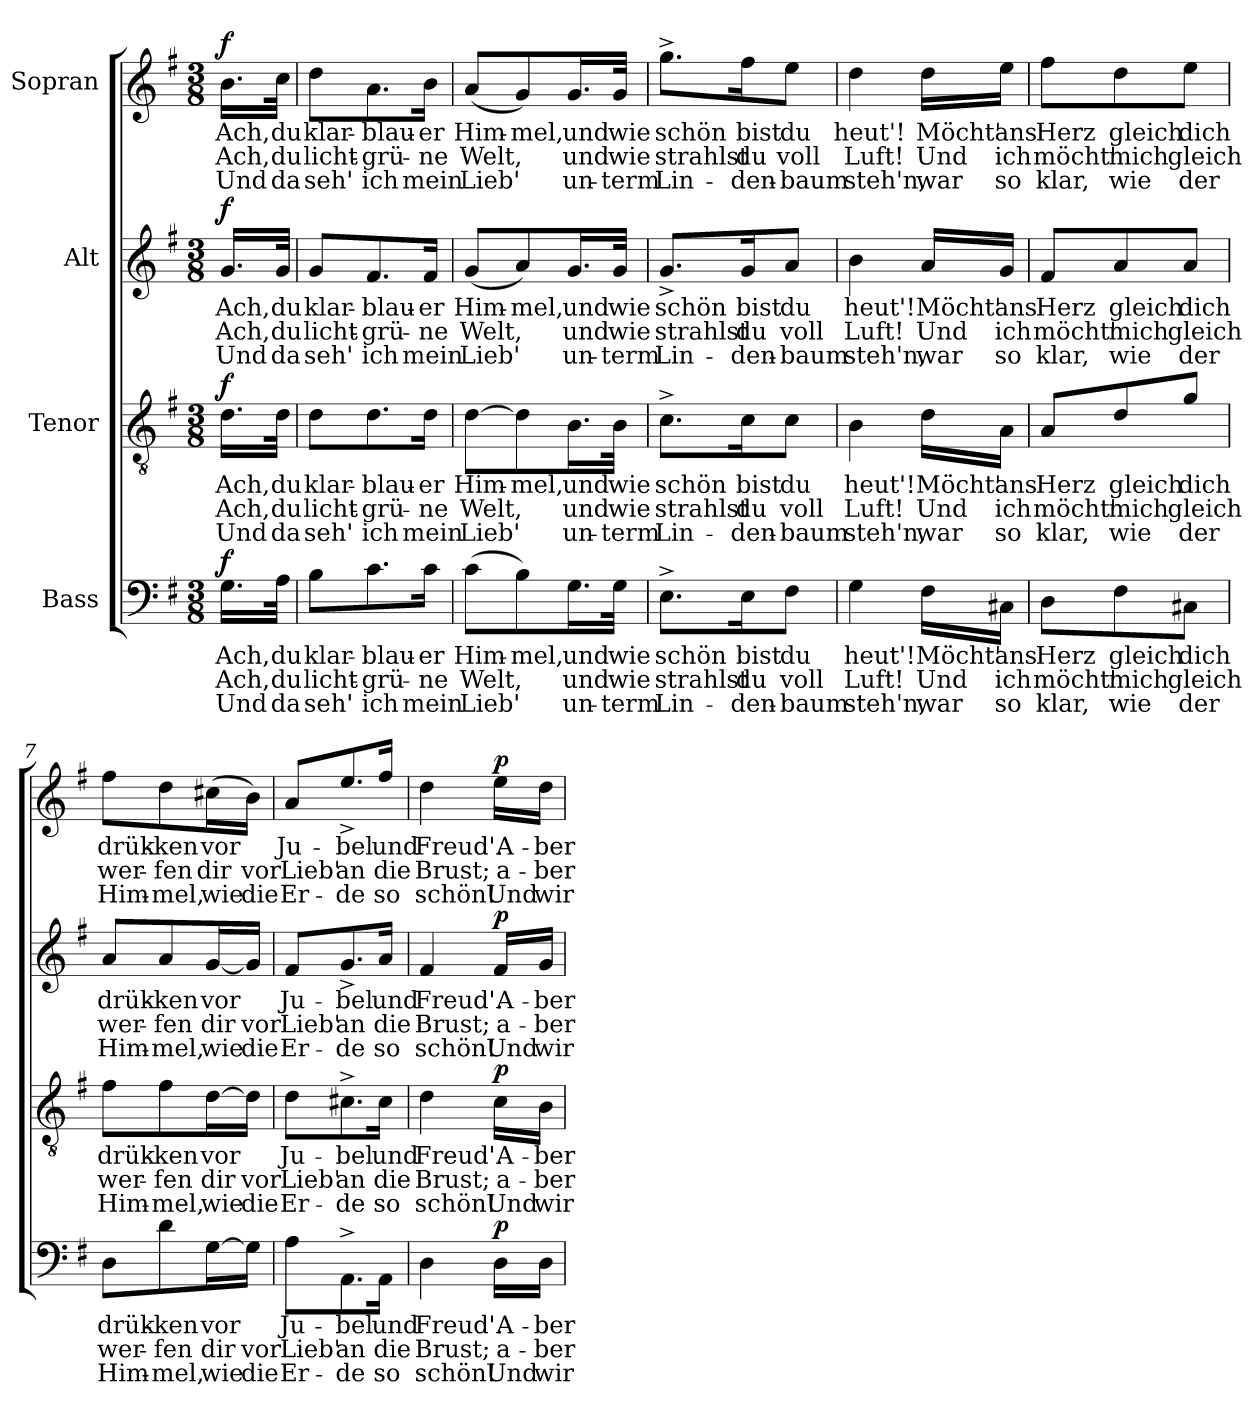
**kern	**text	**text	**text	**dynam	**kern	**text	**text	**text	**dynam	**kern	**text	**text	**text	**dynam	**kern	**text	**text	**text	**dynam
*part4	*part4	*part4	*part4	*part4	*part3	*part3	*part3	*part3	*part3	*part2	*part2	*part2	*part2	*part2	*part1	*part1	*part1	*part1	*part1
*staff4	*staff4	*staff4	*staff4	*staff4	*staff3	*staff3	*staff3	*staff3	*staff3	*staff2	*staff2	*staff2	*staff2	*staff2	*staff1	*staff1	*staff1	*staff1	*staff1
*I"Bass	*	*	*	*	*I"Tenor	*	*	*	*	*I"Alt	*	*	*	*	*I"Sopran	*	*	*	*
*clefF4	*	*	*	*	*clefGv2	*	*	*	*	*clefG2	*	*	*	*	*clefG2	*	*	*	*
*k[f#]	*	*	*	*	*k[f#]	*	*	*	*	*k[f#]	*	*	*	*	*k[f#]	*	*	*	*
*G:	*	*	*	*	*G:	*	*	*	*	*G:	*	*	*	*	*G:	*	*	*	*
*M3/8	*	*	*	*	*M3/8	*	*	*	*	*M3/8	*	*	*	*	*M3/8	*	*	*	*
=1	=1	=1	=1	=1	=1	=1	=1	=1	=1	=1	=1	=1	=1	=1	=1	=1	=1	=1	=1
!	!LO:LY:b	!LO:LY:b	!LO:LY:b	!LO:DY:a	!	!LO:LY:b	!LO:LY:b	!LO:LY:b	!LO:DY:a	!	!LO:LY:b	!LO:LY:b	!LO:LY:b	!LO:DY:a	!	!LO:LY:b	!LO:LY:b	!LO:LY:b	!LO:DY:a
16.G\LL	Ach,	Ach,	Und	f	16.d\LL	Ach,	Ach,	Und	f	16.g/LL	Ach,	Ach,	Und	f	16.b\LL	Ach,	Ach,	Und	f
!	!LO:LY:b	!LO:LY:b	!LO:LY:b	!	!	!LO:LY:b	!LO:LY:b	!LO:LY:b	!	!	!LO:LY:b	!LO:LY:b	!LO:LY:b	!	!	!LO:LY:b	!LO:LY:b	!LO:LY:b	!
32A\JJk	du	du	da	.	32d\JJk	du	du	da	.	32g/JJk	du	du	da	.	32cc\JJk	du	du	da	.
=2	=2	=2	=2	=2	=2	=2	=2	=2	=2	=2	=2	=2	=2	=2	=2	=2	=2	=2	=2
!	!LO:LY:b	!LO:LY:b	!LO:LY:b	!	!	!LO:LY:b	!LO:LY:b	!LO:LY:b	!	!	!LO:LY:b	!LO:LY:b	!LO:LY:b	!	!	!LO:LY:b	!LO:LY:b	!LO:LY:b	!
8B\L	klar-	licht-	seh'	.	8d\L	klar-	licht-	seh'	.	8g/L	klar-	licht-	seh'	.	8dd\L	klar-	licht-	seh'	.
!	!LO:LY:b	!LO:LY:b	!LO:LY:b	!	!	!LO:LY:b	!LO:LY:b	!LO:LY:b	!	!	!LO:LY:b	!LO:LY:b	!LO:LY:b	!	!	!LO:LY:b	!LO:LY:b	!LO:LY:b	!
8.c\	-blau-	-grü-	ich	.	8.d\	-blau-	-grü-	ich	.	8.f#/	-blau-	-grü-	ich	.	8.a\	-blau-	-grü-	ich	.
!	!LO:LY:b	!LO:LY:b	!LO:LY:b	!	!	!LO:LY:b	!LO:LY:b	!LO:LY:b	!	!	!LO:LY:b	!LO:LY:b	!LO:LY:b	!	!	!LO:LY:b	!LO:LY:b	!LO:LY:b	!
16c\Jk	-er	-ne	mein	.	16d\Jk	-er	-ne	mein	.	16f#/Jk	-er	-ne	mein	.	16b\Jk	-er	-ne	mein	.
=3	=3	=3	=3	=3	=3	=3	=3	=3	=3	=3	=3	=3	=3	=3	=3	=3	=3	=3	=3
!	!LO:LY:b	!LO:LY:b	!LO:LY:b	!	!	!LO:LY:b	!LO:LY:b	!LO:LY:b	!	!	!LO:LY:b	!LO:LY:b	!LO:LY:b	!	!	!LO:LY:b	!LO:LY:b	!LO:LY:b	!
(>8c\L	Him-	Welt,	Lieb'	.	[8d\L	Him-	Welt,	Lieb'	.	(<8g/L	Him-	Welt,	Lieb'	.	(<8a/L	Him-	Welt,	Lieb'	.
!	!LO:LY:b	!	!	!	!	!LO:LY:b	!	!	!	!	!LO:LY:b	!	!	!	!	!LO:LY:b	!	!	!
8B\)	-mel,	.	.	.	8d\]	-mel,	.	.	.	8a/)	-mel,	.	.	.	8g/)	-mel,	.	.	.
!	!LO:LY:b	!LO:LY:b	!LO:LY:b	!	!	!LO:LY:b	!LO:LY:b	!LO:LY:b	!	!	!LO:LY:b	!LO:LY:b	!LO:LY:b	!	!	!LO:LY:b	!LO:LY:b	!LO:LY:b	!
16.G\L	und	und	un-	.	16.B\L	und	und	un-	.	16.g/L	und	und	un-	.	16.g/L	und	und	un-	.
!	!LO:LY:b	!LO:LY:b	!LO:LY:b	!	!	!LO:LY:b	!LO:LY:b	!LO:LY:b	!	!	!LO:LY:b	!LO:LY:b	!LO:LY:b	!	!	!LO:LY:b	!LO:LY:b	!LO:LY:b	!
32G\JJk	wie	wie	-term	.	32B\JJk	wie	wie	-term	.	32g/JJk	wie	wie	-term	.	32g/JJk	wie	wie	-term	.
=4	=4	=4	=4	=4	=4	=4	=4	=4	=4	=4	=4	=4	=4	=4	=4	=4	=4	=4	=4
!	!LO:LY:b	!LO:LY:b	!LO:LY:b	!	!	!LO:LY:b	!LO:LY:b	!LO:LY:b	!	!	!LO:LY:b	!LO:LY:b	!LO:LY:b	!	!	!LO:LY:b	!LO:LY:b	!LO:LY:b	!
8.E^\L	schön	strahlst	Lin-	.	8.c^\L	schön	strahlst	Lin-	.	8.g^/L	schön	strahlst	Lin-	.	8.gg^\L	schön	strahlst	Lin-	.
!	!LO:LY:b	!LO:LY:b	!LO:LY:b	!	!	!LO:LY:b	!LO:LY:b	!LO:LY:b	!	!	!LO:LY:b	!LO:LY:b	!LO:LY:b	!	!	!LO:LY:b	!LO:LY:b	!LO:LY:b	!
16E\K	bist	du	-den-	.	16c\K	bist	du	-den-	.	16g/K	bist	du	-den-	.	16ff#\K	bist	du	-den-	.
!	!LO:LY:b	!LO:LY:b	!LO:LY:b	!	!	!LO:LY:b	!LO:LY:b	!LO:LY:b	!	!	!LO:LY:b	!LO:LY:b	!LO:LY:b	!	!	!LO:LY:b	!LO:LY:b	!LO:LY:b	!
8F#\J	du	voll	-baum	.	8c\J	du	voll	-baum	.	8a/J	du	voll	-baum	.	8ee\J	du	voll	-baum	.
=5	=5	=5	=5	=5	=5	=5	=5	=5	=5	=5	=5	=5	=5	=5	=5	=5	=5	=5	=5
!	!LO:LY:b	!LO:LY:b	!LO:LY:b	!	!	!LO:LY:b	!LO:LY:b	!LO:LY:b	!	!	!LO:LY:b	!LO:LY:b	!LO:LY:b	!	!	!LO:LY:b	!LO:LY:b	!LO:LY:b	!
4G\	heut'!	Luft!	steh'n,	.	4B\	heut'!	Luft!	steh'n,	.	4b\	heut'!	Luft!	steh'n,	.	4dd\	heut'!	Luft!	steh'n,	.
!	!LO:LY:b	!LO:LY:b	!LO:LY:b	!	!	!LO:LY:b	!LO:LY:b	!LO:LY:b	!	!	!LO:LY:b	!LO:LY:b	!LO:LY:b	!	!	!LO:LY:b	!LO:LY:b	!LO:LY:b	!
16F#\LL	Möcht'	Und	war	.	16d\LL	Möcht'	Und	war	.	16a/LL	Möcht'	Und	war	.	16dd\LL	Möcht'	Und	war	.
!	!LO:LY:b	!LO:LY:b	!LO:LY:b	!	!	!LO:LY:b	!LO:LY:b	!LO:LY:b	!	!	!LO:LY:b	!LO:LY:b	!LO:LY:b	!	!	!LO:LY:b	!LO:LY:b	!LO:LY:b	!
16C#X\JJ	ans	ich	so	.	16A\JJ	ans	ich	so	.	16g/JJ	ans	ich	so	.	16ee\JJ	ans	ich	so	.
=6	=6	=6	=6	=6	=6	=6	=6	=6	=6	=6	=6	=6	=6	=6	=6	=6	=6	=6	=6
!	!LO:LY:b	!LO:LY:b	!LO:LY:b	!	!	!LO:LY:b	!LO:LY:b	!LO:LY:b	!	!	!LO:LY:b	!LO:LY:b	!LO:LY:b	!	!	!LO:LY:b	!LO:LY:b	!LO:LY:b	!
8D\L	Herz	möcht'	klar,	.	8A/L	Herz	möcht'	klar,	.	8f#/L	Herz	möcht'	klar,	.	8ff#\L	Herz	möcht'	klar,	.
!	!LO:LY:b	!LO:LY:b	!LO:LY:b	!	!	!LO:LY:b	!LO:LY:b	!LO:LY:b	!	!	!LO:LY:b	!LO:LY:b	!LO:LY:b	!	!	!LO:LY:b	!LO:LY:b	!LO:LY:b	!
8F#\	gleich	mich	wie	.	8d/	gleich	mich	wie	.	8a/	gleich	mich	wie	.	8dd\	gleich	mich	wie	.
!	!LO:LY:b	!LO:LY:b	!LO:LY:b	!	!	!LO:LY:b	!LO:LY:b	!LO:LY:b	!	!	!LO:LY:b	!LO:LY:b	!LO:LY:b	!	!	!LO:LY:b	!LO:LY:b	!LO:LY:b	!
8C#X\J	dich	gleich	der	.	8g/J	dich	gleich	der	.	8a/J	dich	gleich	der	.	8ee\J	dich	gleich	der	.
!!LO:LB:g=z
=7	=7	=7	=7	=7	=7	=7	=7	=7	=7	=7	=7	=7	=7	=7	=7	=7	=7	=7	=7
!	!LO:LY:b	!LO:LY:b	!LO:LY:b	!	!	!LO:LY:b	!LO:LY:b	!LO:LY:b	!	!	!LO:LY:b	!LO:LY:b	!LO:LY:b	!	!	!LO:LY:b	!LO:LY:b	!LO:LY:b	!
8D\L	drük-	wer-	Him-	.	8f#\L	drük-	wer-	Him-	.	8a/L	drük-	wer-	Him-	.	8ff#\L	drük-	wer-	Him-	.
!	!LO:LY:b	!LO:LY:b	!LO:LY:b	!	!	!LO:LY:b	!LO:LY:b	!LO:LY:b	!	!	!LO:LY:b	!LO:LY:b	!LO:LY:b	!	!	!LO:LY:b	!LO:LY:b	!LO:LY:b	!
8d\	-ken	-fen	-mel,	.	8f#\	-ken	-fen	-mel,	.	8a/	-ken	-fen	-mel,	.	8dd\	-ken	-fen	-mel,	.
!	!LO:LY:b	!LO:LY:b	!LO:LY:b	!	!	!LO:LY:b	!LO:LY:b	!LO:LY:b	!	!	!LO:LY:b	!LO:LY:b	!LO:LY:b	!	!	!LO:LY:b	!LO:LY:b	!LO:LY:b	!
[16G\L	vor	dir	wie	.	[16d\L	vor	dir	wie	.	[16g/L	vor	dir	wie	.	(>16cc#X\L	vor	dir	wie	.
!	!	!LO:LY:b	!LO:LY:b	!	!	!	!LO:LY:b	!LO:LY:b	!	!	!	!LO:LY:b	!LO:LY:b	!	!	!	!LO:LY:b	!LO:LY:b	!
16G\JJ]	.	vor	die	.	16d\JJ]	.	vor	die	.	16g/JJ]	.	vor	die	.	16b\JJ)	.	vor	die	.
=8	=8	=8	=8	=8	=8	=8	=8	=8	=8	=8	=8	=8	=8	=8	=8	=8	=8	=8	=8
!	!LO:LY:b	!LO:LY:b	!LO:LY:b	!	!	!LO:LY:b	!LO:LY:b	!LO:LY:b	!	!	!LO:LY:b	!LO:LY:b	!LO:LY:b	!	!	!LO:LY:b	!LO:LY:b	!LO:LY:b	!
8A\L	Ju-	Lieb'	Er-	.	8d\L	Ju-	Lieb'	Er-	.	8f#/L	Ju-	Lieb'	Er-	.	8a/L	Ju-	Lieb'	Er-	.
!	!LO:LY:b	!LO:LY:b	!LO:LY:b	!	!	!LO:LY:b	!LO:LY:b	!LO:LY:b	!	!	!LO:LY:b	!LO:LY:b	!LO:LY:b	!	!	!LO:LY:b	!LO:LY:b	!LO:LY:b	!
8.AA^\	-bel	an	-de	.	8.c#X^\	-bel	an	-de	.	8.g^/	-bel	an	-de	.	8.ee^/	-bel	an	-de	.
!	!LO:LY:b	!LO:LY:b	!LO:LY:b	!	!	!LO:LY:b	!LO:LY:b	!LO:LY:b	!	!	!LO:LY:b	!LO:LY:b	!LO:LY:b	!	!	!LO:LY:b	!LO:LY:b	!LO:LY:b	!
16AA\Jk	und	die	so	.	16c#\Jk	und	die	so	.	16a/Jk	und	die	so	.	16ff#/Jk	und	die	so	.
=9	=9	=9	=9	=9	=9	=9	=9	=9	=9	=9	=9	=9	=9	=9	=9	=9	=9	=9	=9
!	!LO:LY:b	!LO:LY:b	!LO:LY:b	!	!	!LO:LY:b	!LO:LY:b	!LO:LY:b	!	!	!LO:LY:b	!LO:LY:b	!LO:LY:b	!	!	!LO:LY:b	!LO:LY:b	!LO:LY:b	!
4D\	Freud'.	Brust;	schön!	.	4d\	Freud'.	Brust;	schön!	.	4f#/	Freud'.	Brust;	schön!	.	4dd\	Freud'.	Brust;	schön!	.
!	!LO:LY:b	!LO:LY:b	!LO:LY:b	!LO:DY:a	!	!LO:LY:b	!LO:LY:b	!LO:LY:b	!LO:DY:a	!	!LO:LY:b	!LO:LY:b	!LO:LY:b	!LO:DY:a	!	!LO:LY:b	!LO:LY:b	!LO:LY:b	!LO:DY:a
16D\LL	A-	a-	Und	p	16c\LL	A-	a-	Und	p	16f#/LL	A-	a-	Und	p	16ee\LL	A-	a-	Und	p
!	!LO:LY:b	!LO:LY:b	!LO:LY:b	!	!	!LO:LY:b	!LO:LY:b	!LO:LY:b	!	!	!LO:LY:b	!LO:LY:b	!LO:LY:b	!	!	!LO:LY:b	!LO:LY:b	!LO:LY:b	!
16D\JJ	-ber	-ber	wir	.	16B\JJ	-ber	-ber	wir	.	16g/JJ	-ber	-ber	wir	.	16dd\JJ	-ber	-ber	wir	.
=	=	=	=	=	=	=	=	=	=	=	=	=	=	=	=	=	=	=	=
*-	*-	*-	*-	*-	*-	*-	*-	*-	*-	*-	*-	*-	*-	*-	*-	*-	*-	*-	*-
